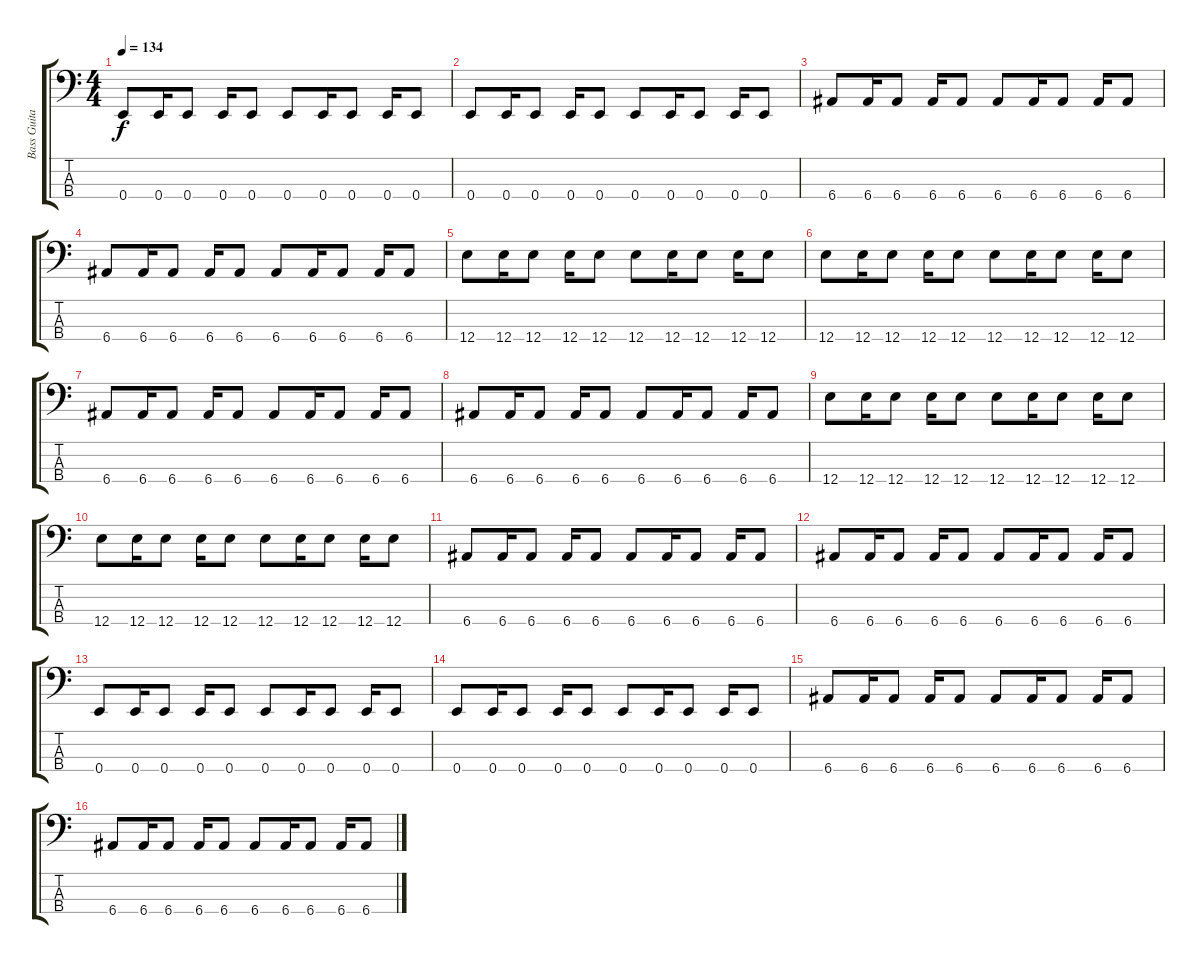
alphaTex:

\track ("Bass Guitar" "Bass Guita") {instrument electricbasspick}
\staff {score tabs}
\tuning (G2 D2 A1 E1) {hide}
\ts (4 4)
\tempo 134
\clef f4
\ks c
0.4.8{dy f} 0.4.16 0.4.8 0.4.16 0.4.8 0.4.8 0.4.16 0.4.8 0.4.16 0.4.8 |
0.4.8 0.4.16 0.4.8 0.4.16 0.4.8 0.4.8 0.4.16 0.4.8 0.4.16 0.4.8 |
6.4.8 6.4.16 6.4.8 6.4.16 6.4.8 6.4.8 6.4.16 6.4.8 6.4.16 6.4.8 |
6.4.8 6.4.16 6.4.8 6.4.16 6.4.8 6.4.8 6.4.16 6.4.8 6.4.16 6.4.8 |
12.4.8 12.4.16 12.4.8 12.4.16 12.4.8 12.4.8 12.4.16 12.4.8 12.4.16 12.4.8 |
12.4.8 12.4.16 12.4.8 12.4.16 12.4.8 12.4.8 12.4.16 12.4.8 12.4.16 12.4.8 |
6.4.8 6.4.16 6.4.8 6.4.16 6.4.8 6.4.8 6.4.16 6.4.8 6.4.16 6.4.8 |
6.4.8 6.4.16 6.4.8 6.4.16 6.4.8 6.4.8 6.4.16 6.4.8 6.4.16 6.4.8 |
12.4.8 12.4.16 12.4.8 12.4.16 12.4.8 12.4.8 12.4.16 12.4.8 12.4.16 12.4.8 |
12.4.8 12.4.16 12.4.8 12.4.16 12.4.8 12.4.8 12.4.16 12.4.8 12.4.16 12.4.8 |
6.4.8 6.4.16 6.4.8 6.4.16 6.4.8 6.4.8 6.4.16 6.4.8 6.4.16 6.4.8 |
6.4.8 6.4.16 6.4.8 6.4.16 6.4.8 6.4.8 6.4.16 6.4.8 6.4.16 6.4.8 |
0.4.8 0.4.16 0.4.8 0.4.16 0.4.8 0.4.8 0.4.16 0.4.8 0.4.16 0.4.8 |
0.4.8 0.4.16 0.4.8 0.4.16 0.4.8 0.4.8 0.4.16 0.4.8 0.4.16 0.4.8 |
6.4.8 6.4.16 6.4.8 6.4.16 6.4.8 6.4.8 6.4.16 6.4.8 6.4.16 6.4.8 |
6.4.8 6.4.16 6.4.8 6.4.16 6.4.8 6.4.8 6.4.16 6.4.8 6.4.16 6.4.8
